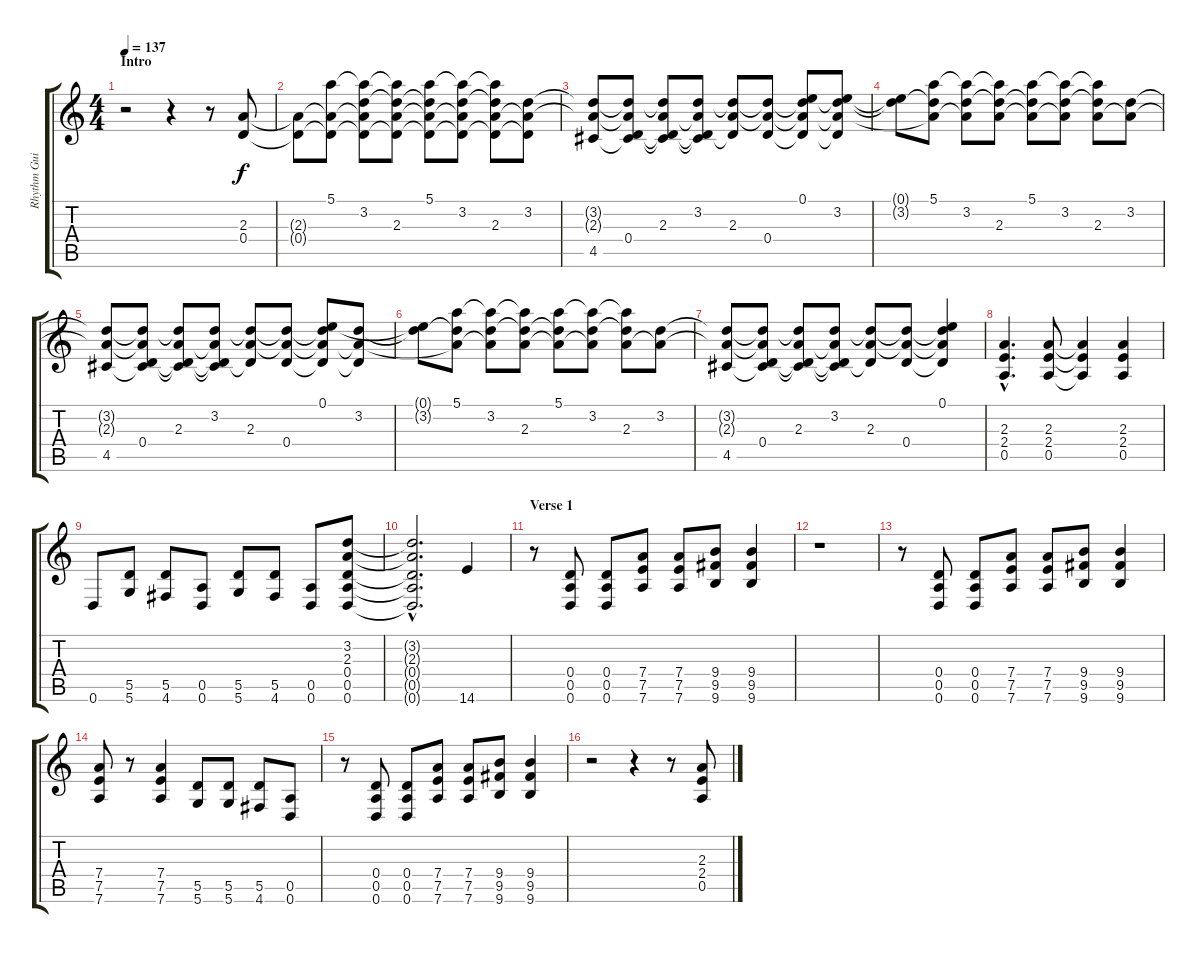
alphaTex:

\track ("Rhythm Guitar 1" "Rhythm Gui") {instrument overdrivenguitar}
\staff {score tabs}
\tuning (E4 B3 G3 D3 A2 D2) {hide}
\ts (4 4)
\section ("" "Intro")
\tempo 137
\clef g2
\ks c
r.2{dy f instrument overdrivenguitar} r.4 r.8 (2.3 0.4).8 |
(2.3{t} 0.4{t}).8 (5.1 2.3{t} 0.4{t}).8 (5.1{t} 3.2 2.3{t} 0.4{t}).8 (5.1{t} 3.2{t} 2.3 0.4{t}).8 (5.1 3.2{t} 2.3{t} 0.4{t}).8 (5.1{t} 3.2 2.3{t} 0.4{t}).8 (5.1{t} 3.2{t} 2.3 0.4{t}).8 (3.2 2.3{t} 0.4{t}).8 |
(3.2{t} 2.3{t} 4.5).8 (3.2{t} 2.3{t} 0.4 4.5{t}).8 (3.2{t} 2.3 0.4{t} 4.5{t}).8 (3.2 2.3{t} 0.4{t} 4.5{t}).8 (3.2{t} 2.3 0.4{t}).8 (3.2{t} 2.3{t} 0.4).8 (0.1 3.2{t} 2.3{t} 0.4{t}).8 (0.1{t} 3.2 2.3{t} 0.4{t}).8 |
(0.1{t} 3.2{t}).8 (5.1 3.2{t} 2.3{t}).8 (5.1{t} 3.2 2.3{t}).8 (5.1{t} 3.2{t} 2.3).8 (5.1 3.2{t} 2.3{t}).8 (5.1{t} 3.2 2.3{t}).8 (5.1{t} 3.2{t} 2.3).8 (3.2 2.3{t}).8 |
(3.2{t} 2.3{t} 4.5).8 (3.2{t} 2.3{t} 0.4 4.5{t}).8 (3.2{t} 2.3 0.4{t} 4.5{t}).8 (3.2 2.3{t} 0.4{t} 4.5{t}).8 (3.2{t} 2.3 0.4{t}).8 (3.2{t} 2.3{t} 0.4).8 (0.1 3.2{t} 2.3{t} 0.4{t}).8 (3.2 2.3{t} 0.4{t}).8 |
(0.1{t} 3.2{t}).8 (5.1 3.2{t} 2.3{t}).8 (5.1{t} 3.2 2.3{t}).8 (5.1{t} 3.2{t} 2.3).8 (5.1 3.2{t} 2.3{t}).8 (5.1{t} 3.2 2.3{t}).8 (5.1{t} 3.2{t} 2.3).8 (3.2 2.3{t}).8 |
(3.2{t} 2.3{t} 4.5).8 (3.2{t} 2.3{t} 0.4 4.5{t}).8 (3.2{t} 2.3 0.4{t} 4.5{t}).8 (3.2 2.3{t} 0.4{t} 4.5{t}).8 (3.2{t} 2.3 0.4{t}).8 (3.2{t} 2.3{t} 0.4).8 (0.1 3.2{t} 2.3{t} 0.4{t}).4 |
(2.3{hac} 2.4{hac} 0.5{hac}).4{d} (2.3 2.4 0.5).8 (2.3{t} 2.4{t} 0.5{t}).4 (2.3 2.4 0.5).4 |
0.6.8 (5.5 5.6).8 (5.5 4.6).8 (0.5 0.6).8 (5.5 5.6).8 (5.5 4.6).8 (0.5 0.6).8 (3.2 2.3 0.4 0.5 0.6).8 |
(3.2{hac t} 2.3{hac t} 0.4{hac t} 0.5{hac t} 0.6{hac t}).2{d} 14.6.4 |
\section ("" "Verse 1")
r.8 (0.4 0.5 0.6).8 (0.4 0.5 0.6).8 (7.4 7.5 7.6).8 (7.4 7.5 7.6).8 (9.4 9.5 9.6).8 (9.4 9.5 9.6).4 |
r.1 |
r.8 (0.4 0.5 0.6).8 (0.4 0.5 0.6).8 (7.4 7.5 7.6).8 (7.4 7.5 7.6).8 (9.4 9.5 9.6).8 (9.4 9.5 9.6).4 |
(7.4 7.5 7.6).8 r.8 (7.4 7.5 7.6).4 (5.5 5.6).8 (5.5 5.6).8 (5.5 4.6).8 (0.5 0.6).8 |
r.8 (0.4 0.5 0.6).8 (0.4 0.5 0.6).8 (7.4 7.5 7.6).8 (7.4 7.5 7.6).8 (9.4 9.5 9.6).8 (9.4 9.5 9.6).4 |
r.2 r.4 r.8 (2.3 2.4 0.5).8
